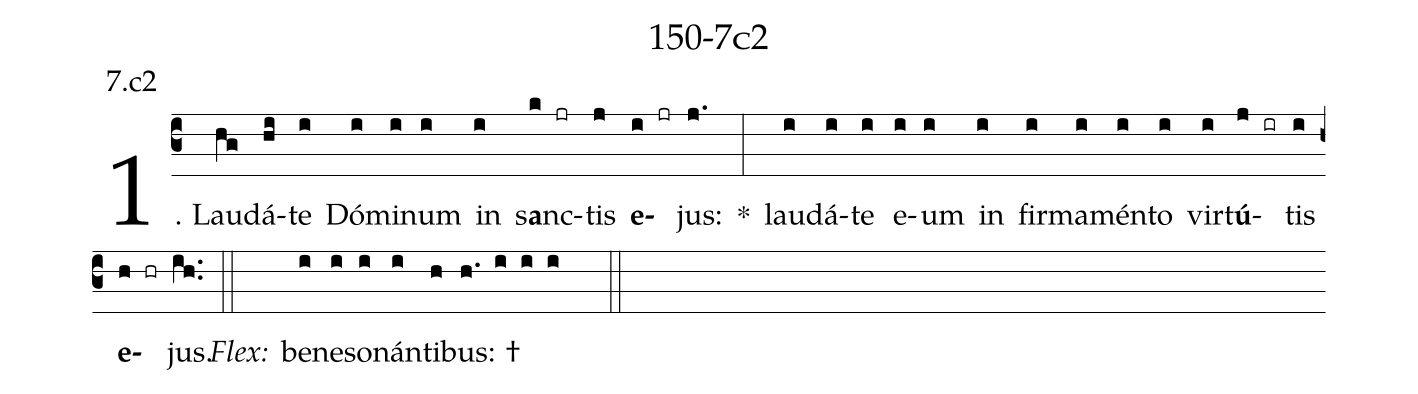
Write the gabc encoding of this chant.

name: 150-7c2;
annotation: 7.c2;
%%
(c3)1. Lau(hg)dá(hi)te(i) Dó(i)mi(i)num(i) in(i) s<b>a</b>nc(k jr)tis(j) <b>e</b>(i jr)jus:(j.) *(:) lau(i)dá(i)te(i) e(i)um(i) in(i) fir(i)ma(i)mén(i)to(i) vir(i)t<b>ú</b>(j ir)tis(i) <b>e</b>(h hr)jus.(ih..) (::)
<i>Flex:</i>()  be(i)ne(i)so(i)nán(i)ti(h)bus: †(h. i i i  ::)
